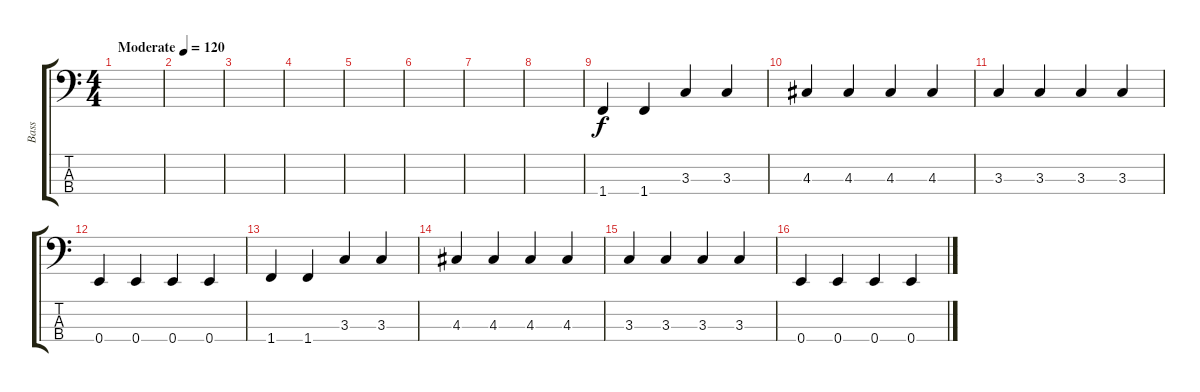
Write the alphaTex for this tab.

\track ("Bass" "Bass") {instrument electricbassfinger}
\staff {score tabs}
\tuning (G2 D2 A1 E1) {hide}
\ts (4 4)
\tempo (120 "Moderate")
\clef f4
\ks c
|
|
|
|
|
|
|
|
1.4.4 1.4.4 3.3.4 3.3.4 |
4.3.4 4.3.4 4.3.4 4.3.4 |
3.3.4 3.3.4 3.3.4 3.3.4 |
0.4.4 0.4.4 0.4.4 0.4.4 |
1.4.4 1.4.4 3.3.4 3.3.4 |
4.3.4 4.3.4 4.3.4 4.3.4 |
3.3.4 3.3.4 3.3.4 3.3.4 |
0.4.4 0.4.4 0.4.4 0.4.4
